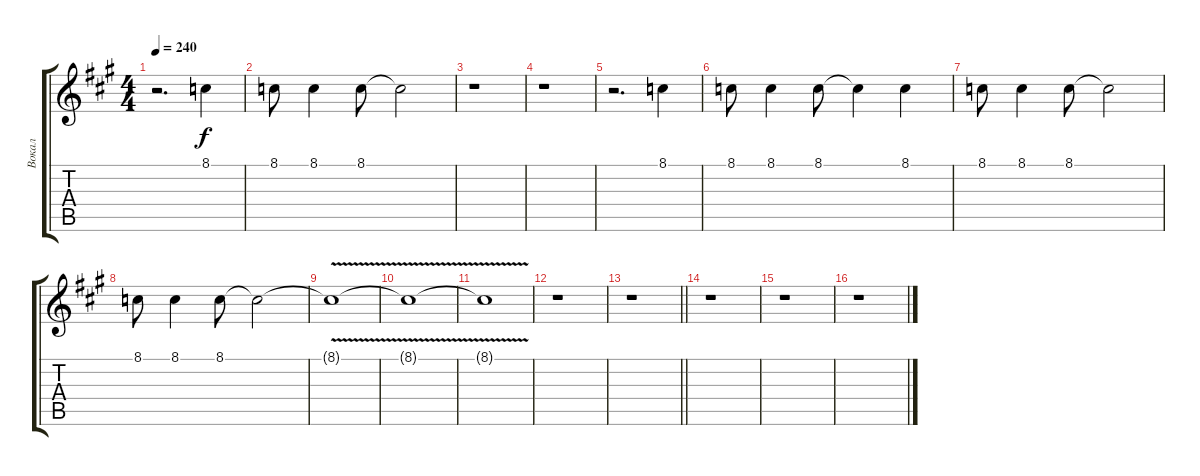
\track ("Вокал" "Вокал") {instrument sopranosax}
\staff {score tabs}
\tuning (E4 B3 G3 D3 A2 E2) {hide}
\ts (4 4)
\tempo 240
\clef g2
\ks a
r.2{d dy f} 8.1.4 |
8.1.8 8.1.4 8.1.8 8.1{t}.2 |
r.1 |
r.1 |
r.2{d} 8.1.4 |
8.1.8 8.1.4 8.1.8 8.1{t}.4 8.1.4 |
8.1.8 8.1.4 8.1.8 8.1{t}.2 |
8.1.8 8.1.4 8.1.8 8.1{t}.2 |
8.1{v t}.1 |
8.1{v t}.1 |
8.1{t}.1 |
r.1 |
\barLineRight lightlight
r.1 |
r.1 |
r.1 |
r.1
